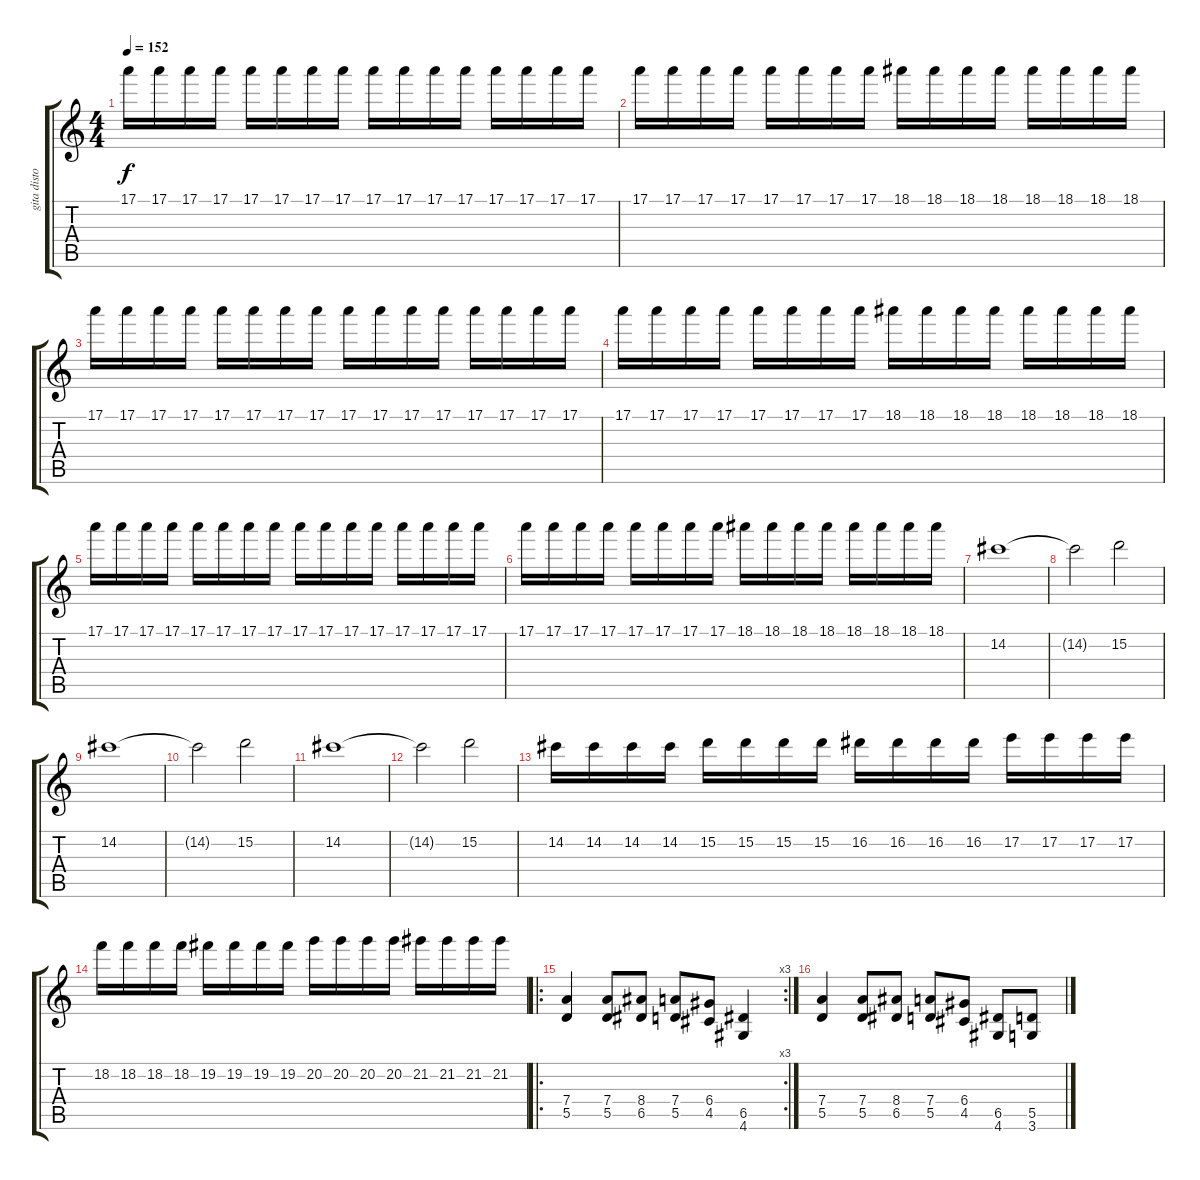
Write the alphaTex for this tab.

\track ("gita distortion" "gita disto") {instrument overdrivenguitar}
\staff {score tabs}
\tuning (E4 B3 G3 D3 A2 E2) {hide}
\ts (4 4)
\tempo 152
\clef g2
\ks c
17.1.16{dy f} 17.1.16 17.1.16 17.1.16 17.1.16 17.1.16 17.1.16 17.1.16 17.1.16 17.1.16 17.1.16 17.1.16 17.1.16 17.1.16 17.1.16 17.1.16 |
17.1.16 17.1.16 17.1.16 17.1.16 17.1.16 17.1.16 17.1.16 17.1.16 18.1.16 18.1.16 18.1.16 18.1.16 18.1.16 18.1.16 18.1.16 18.1.16 |
17.1.16 17.1.16 17.1.16 17.1.16 17.1.16 17.1.16 17.1.16 17.1.16 17.1.16 17.1.16 17.1.16 17.1.16 17.1.16 17.1.16 17.1.16 17.1.16 |
17.1.16 17.1.16 17.1.16 17.1.16 17.1.16 17.1.16 17.1.16 17.1.16 18.1.16 18.1.16 18.1.16 18.1.16 18.1.16 18.1.16 18.1.16 18.1.16 |
17.1.16 17.1.16 17.1.16 17.1.16 17.1.16 17.1.16 17.1.16 17.1.16 17.1.16 17.1.16 17.1.16 17.1.16 17.1.16 17.1.16 17.1.16 17.1.16 |
17.1.16 17.1.16 17.1.16 17.1.16 17.1.16 17.1.16 17.1.16 17.1.16 18.1.16 18.1.16 18.1.16 18.1.16 18.1.16 18.1.16 18.1.16 18.1.16 |
14.2.1 |
14.2{t}.2 15.2.2 |
14.2.1 |
14.2{t}.2 15.2.2 |
14.2.1 |
14.2{t}.2 15.2.2 |
14.2.16 14.2.16 14.2.16 14.2.16 15.2.16 15.2.16 15.2.16 15.2.16 16.2.16 16.2.16 16.2.16 16.2.16 17.2.16 17.2.16 17.2.16 17.2.16 |
18.2.16 18.2.16 18.2.16 18.2.16 19.2.16 19.2.16 19.2.16 19.2.16 20.2.16 20.2.16 20.2.16 20.2.16 21.2.16 21.2.16 21.2.16 21.2.16 |
\ro
\rc 3
(7.4 5.5).4 (7.4 5.5).8 (8.4 6.5).8 (7.4 5.5).8 (6.4 4.5).8 (6.5 4.6).4 |
(7.4 5.5).4 (7.4 5.5).8 (8.4 6.5).8 (7.4 5.5).8 (6.4 4.5).8 (6.5 4.6).8 (5.5 3.6).8
